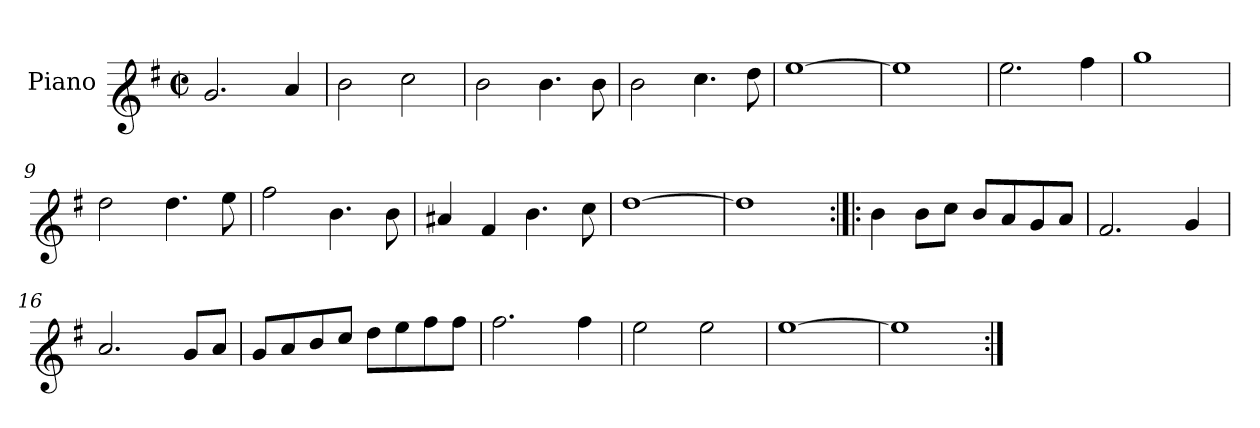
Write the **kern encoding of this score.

**kern
*part1
*staff1
*I"Piano
*I'Pno.
*clefG1
*k[f#]
*M2/2
*met(c|)
=1
2.b/
4cc/
=2
2dd\
2ee\
=3
2dd\
4.dd\
8dd\
=4
2dd\
4.ee\
8ff#\
=5
[1gg
=6
1gg]
=7
2.gg\
4aa\
=8
1bb
=9
2ff#\
4.ff#\
8gg\
=10
2aa\
4.dd\
8dd\
=11
4cc#X/
4a/
4.dd\
8ee\
=12
[1ff#
!!LO:LB:g=z
=13
1ff#]
=14:|!|:
4dd\
8dd\L
8ee\J
8dd/L
8cc/
8b/
8cc/J
=15
2.a/
4b/
=16
2.cc/
8b/L
8cc/J
=17
8b/L
8cc/
8dd/
8ee/J
8ff#\L
8gg\
8aa\
8aa\J
=18
2.aa\
4aa\
=19
2gg\
2gg\
=20
[1gg
=21
1gg]
=:|!
*-
